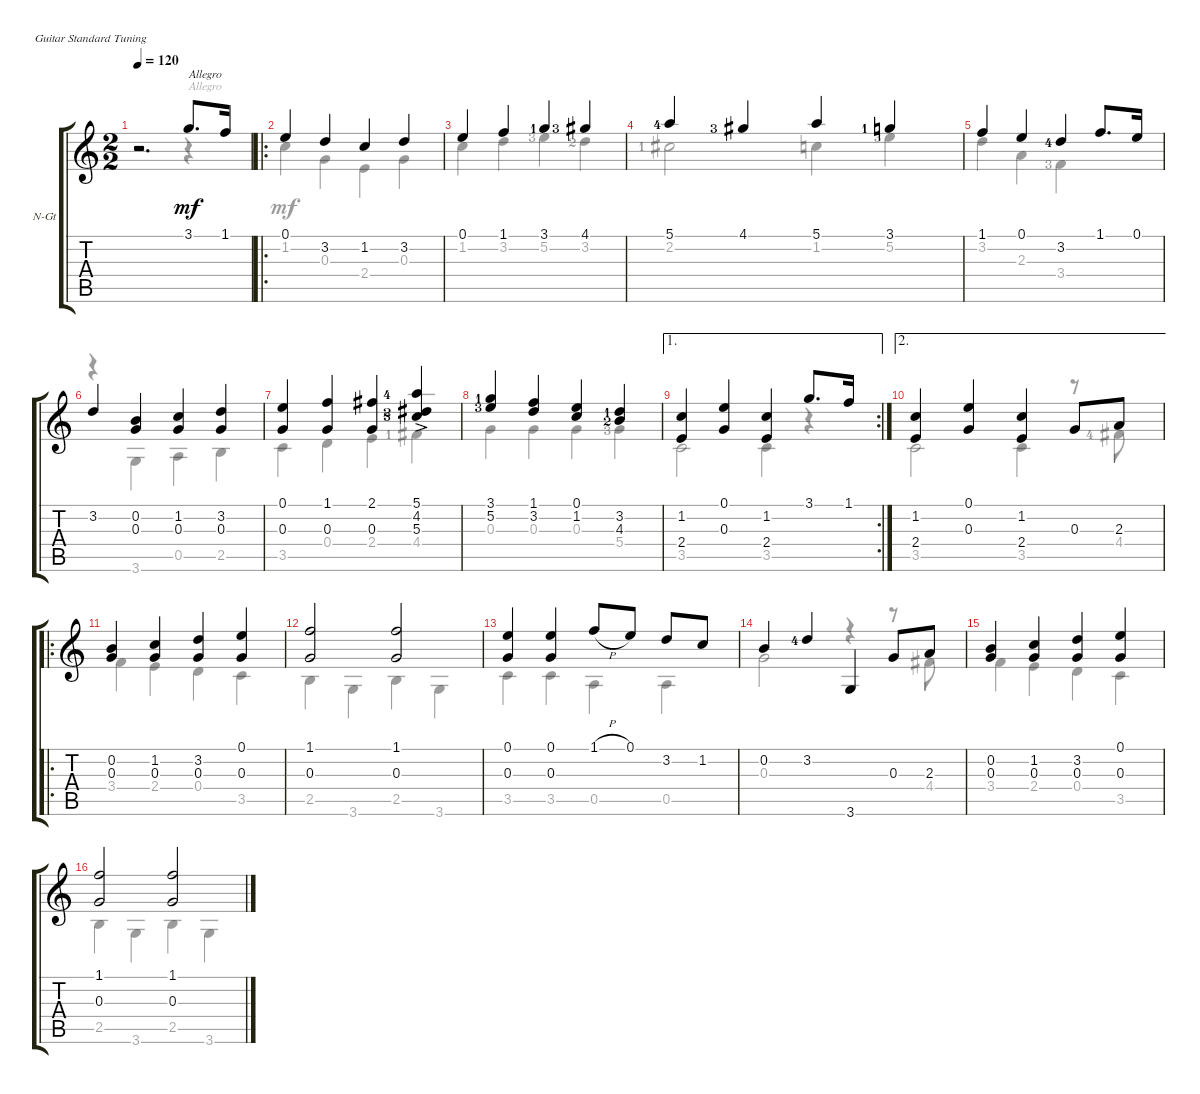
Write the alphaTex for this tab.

\defaultSystemsLayout 4
\bracketExtendMode groupsimilarinstruments
\firstSystemTrackNameOrientation horizontal
\otherSystemsTrackNameOrientation horizontal
\track ("Nylon String" "N-Gt") {instrument acousticguitarsteel}
\staff {score tabs}
\tuning (E4 B3 G3 D3 A2 E2)
\voice
\ts (2 2)
\tempo 120
\clef g2
\ks c
r.2{d dy mf instrument acousticguitarsteel} 3.1.8{d txt "Allegro"} 1.1.16 |
\ro
0.1.4 3.2.4 1.2.4 3.2.4 |
0.1.4 1.1.4 3.1{lf 2}.4 4.1{lf 4}.4 |
5.1{lf 5}.4 4.1{lf 4}.4 5.1.4 3.1{lf 2}.4 |
1.1.4 0.1.4 3.2{lf 5}.4 1.1.8{d} 0.1.16 |
3.2.4 (0.2 0.3).4 (0.3 1.2).4 (3.2 0.3).4 |
(0.1 0.3).4 (0.3 1.1).4 (2.1 0.3).4 (5.1{ac lf 5} 4.2{lf 3} 5.3{lf 4}).4 |
(3.1{lf 2} 5.2{lf 4}).4 (1.1 3.2).4 (0.1 1.2).4 (3.2{lf 2} 4.3{lf 3}).4 |
\ae 1
\rc 2
(1.2 2.4).4 (0.1 0.3).4 (1.2 2.4).4 3.1.8{d} 1.1.16 |
\ae 2
(1.2 2.4).4 (0.1 0.3).4 (1.2 2.4).4 0.3.8 2.3.8 |
\ro
(0.3 0.2).4 (0.3 1.2).4 (3.2 0.3).4 (0.3 0.1).4 |
(1.1 0.3).2 (0.3 1.1).2 |
(0.1 0.3).4 (0.3 0.1).4 1.1{h}.8 0.1.8 3.2.8 1.2.8 |
0.2.4 3.2{lf 5}.4 3.6.4 0.3.8 2.3.8 |
(0.3 0.2).4 (1.2 0.3).4 (0.3 3.2).4 (0.1 0.3).4 |
(1.1 0.3).2 (0.3 1.1).2
\voice
\clef g2
\ottava regular
\simile none
\ks c
r.2{d dy mf} r.4{txt "Allegro"} |
1.2.4 0.3.4 2.4.4 0.3.4 |
1.2.4 3.2.4 5.2{lf 4}.4 3.2{lf 3}.4 |
2.2{lf 2}.2 1.2.4 5.2{lf 4}.4 |
3.2.4 2.3.4 3.4{lf 4}.4 |
r.4 3.6.4 0.5.4 2.5.4 |
3.5.4 0.4.4 2.4.4 4.4{lf 2}.4 |
0.3.4 0.3.4 0.3.4 5.4{lf 4}.4 |
3.5.2 3.5.4 r.4 |
3.5.2 3.5.4 r.8 4.4{lf 5}.8 |
3.4.4 2.4.4 0.4.4 3.5.4 |
2.5.4 3.6.4 2.5.4 3.6.4 |
3.5.4 3.5.4 0.5.4 0.5.4 |
0.3.2 r.4 r.8 4.4.8 |
3.4.4 2.4.4 0.4.4 3.5.4 |
2.5.4 3.6.4 2.5.4 3.6.4
